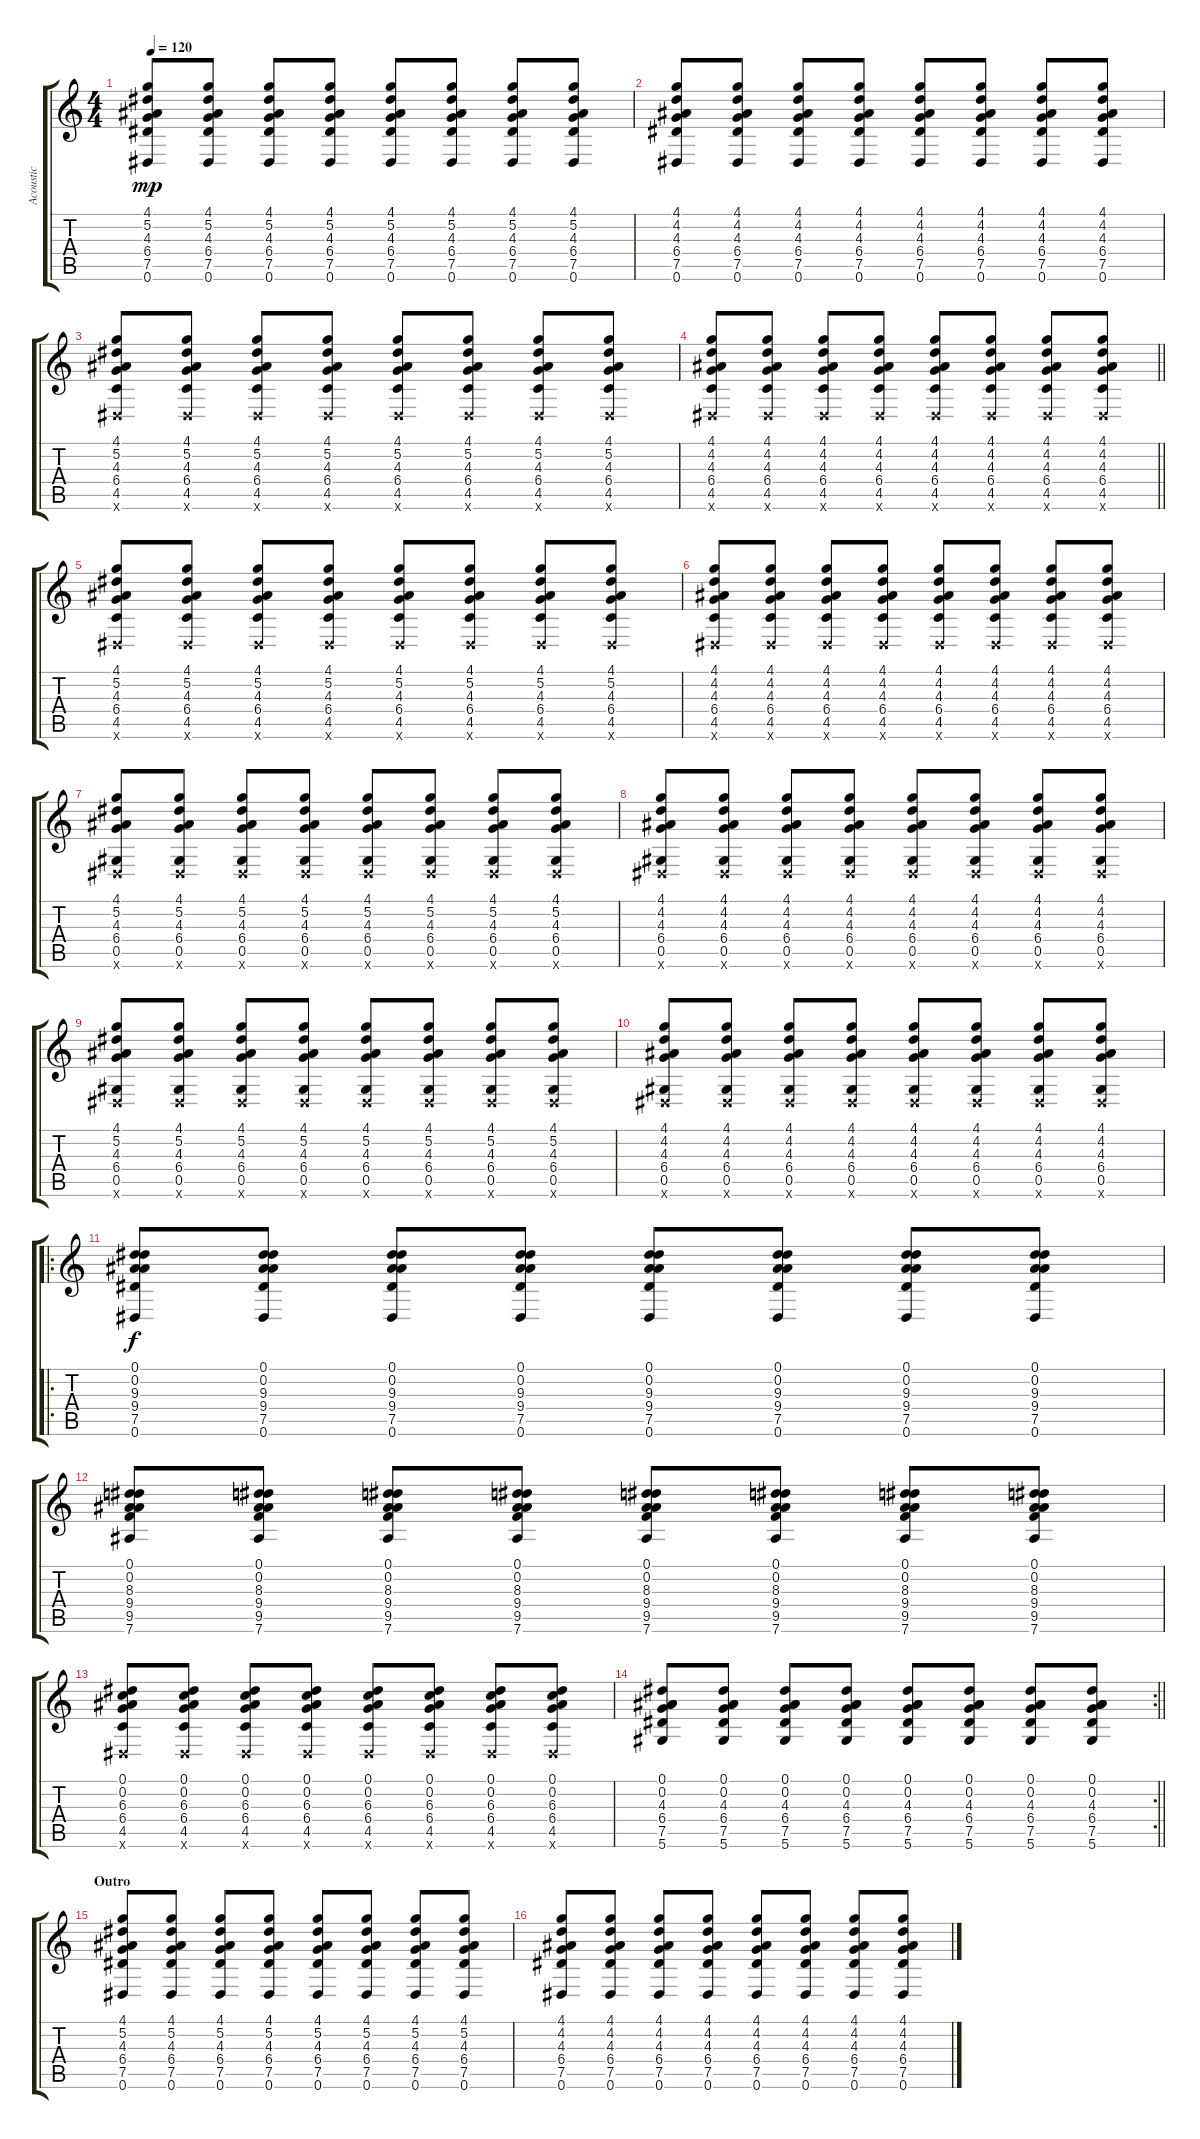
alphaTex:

\track ("Acoustic" "Acoustic") {instrument acousticguitarsteel}
\staff {score tabs}
\tuning (Eb4 Bb3 Gb3 Db3 Ab2 Eb2) {hide}
\ts (4 4)
\tempo 120
\clef g2
\ks c
(4.1 5.2 4.3 6.4 7.5 0.6).8{dy mp} (4.1 5.2 4.3 6.4 7.5 0.6).8 (4.1 5.2 4.3 6.4 7.5 0.6).8 (4.1 5.2 4.3 6.4 7.5 0.6).8 (4.1 5.2 4.3 6.4 7.5 0.6).8 (4.1 5.2 4.3 6.4 7.5 0.6).8 (4.1 5.2 4.3 6.4 7.5 0.6).8 (4.1 5.2 4.3 6.4 7.5 0.6).8 |
(4.1 4.2 4.3 6.4 7.5 0.6).8 (4.1 4.2 4.3 6.4 7.5 0.6).8 (4.1 4.2 4.3 6.4 7.5 0.6).8 (4.1 4.2 4.3 6.4 7.5 0.6).8 (4.1 4.2 4.3 6.4 7.5 0.6).8 (4.1 4.2 4.3 6.4 7.5 0.6).8 (4.1 4.2 4.3 6.4 7.5 0.6).8 (4.1 4.2 4.3 6.4 7.5 0.6).8 |
(4.1 5.2 4.3 6.4 4.5 0.6{x}).8 (4.1 5.2 4.3 6.4 4.5 0.6{x}).8 (4.1 5.2 4.3 6.4 4.5 0.6{x}).8 (4.1 5.2 4.3 6.4 4.5 0.6{x}).8 (4.1 5.2 4.3 6.4 4.5 0.6{x}).8 (4.1 5.2 4.3 6.4 4.5 0.6{x}).8 (4.1 5.2 4.3 6.4 4.5 0.6{x}).8 (4.1 5.2 4.3 6.4 4.5 0.6{x}).8 |
\barLineRight lightlight
(4.1 4.2 4.3 6.4 4.5 0.6{x}).8 (4.1 4.2 4.3 6.4 4.5 0.6{x}).8 (4.1 4.2 4.3 6.4 4.5 0.6{x}).8 (4.1 4.2 4.3 6.4 4.5 0.6{x}).8 (4.1 4.2 4.3 6.4 4.5 0.6{x}).8 (4.1 4.2 4.3 6.4 4.5 0.6{x}).8 (4.1 4.2 4.3 6.4 4.5 0.6{x}).8 (4.1 4.2 4.3 6.4 4.5 0.6{x}).8 |
(4.1 5.2 4.3 6.4 4.5 0.6{x}).8 (4.1 5.2 4.3 6.4 4.5 0.6{x}).8 (4.1 5.2 4.3 6.4 4.5 0.6{x}).8 (4.1 5.2 4.3 6.4 4.5 0.6{x}).8 (4.1 5.2 4.3 6.4 4.5 0.6{x}).8 (4.1 5.2 4.3 6.4 4.5 0.6{x}).8 (4.1 5.2 4.3 6.4 4.5 0.6{x}).8 (4.1 5.2 4.3 6.4 4.5 0.6{x}).8 |
(4.1 4.2 4.3 6.4 4.5 0.6{x}).8 (4.1 4.2 4.3 6.4 4.5 0.6{x}).8 (4.1 4.2 4.3 6.4 4.5 0.6{x}).8 (4.1 4.2 4.3 6.4 4.5 0.6{x}).8 (4.1 4.2 4.3 6.4 4.5 0.6{x}).8 (4.1 4.2 4.3 6.4 4.5 0.6{x}).8 (4.1 4.2 4.3 6.4 4.5 0.6{x}).8 (4.1 4.2 4.3 6.4 4.5 0.6{x}).8 |
(4.1 5.2 4.3 6.4 0.5 0.6{x}).8 (4.1 5.2 4.3 6.4 0.5 0.6{x}).8 (4.1 5.2 4.3 6.4 0.5 0.6{x}).8 (4.1 5.2 4.3 6.4 0.5 0.6{x}).8 (4.1 5.2 4.3 6.4 0.5 0.6{x}).8 (4.1 5.2 4.3 6.4 0.5 0.6{x}).8 (4.1 5.2 4.3 6.4 0.5 0.6{x}).8 (4.1 5.2 4.3 6.4 0.5 0.6{x}).8 |
(4.1 4.2 4.3 6.4 0.5 0.6{x}).8 (4.1 4.2 4.3 6.4 0.5 0.6{x}).8 (4.1 4.2 4.3 6.4 0.5 0.6{x}).8 (4.1 4.2 4.3 6.4 0.5 0.6{x}).8 (4.1 4.2 4.3 6.4 0.5 0.6{x}).8 (4.1 4.2 4.3 6.4 0.5 0.6{x}).8 (4.1 4.2 4.3 6.4 0.5 0.6{x}).8 (4.1 4.2 4.3 6.4 0.5 0.6{x}).8 |
(4.1 5.2 4.3 6.4 0.5 0.6{x}).8 (4.1 5.2 4.3 6.4 0.5 0.6{x}).8 (4.1 5.2 4.3 6.4 0.5 0.6{x}).8 (4.1 5.2 4.3 6.4 0.5 0.6{x}).8 (4.1 5.2 4.3 6.4 0.5 0.6{x}).8 (4.1 5.2 4.3 6.4 0.5 0.6{x}).8 (4.1 5.2 4.3 6.4 0.5 0.6{x}).8 (4.1 5.2 4.3 6.4 0.5 0.6{x}).8 |
(4.1 4.2 4.3 6.4 0.5 0.6{x}).8 (4.1 4.2 4.3 6.4 0.5 0.6{x}).8 (4.1 4.2 4.3 6.4 0.5 0.6{x}).8 (4.1 4.2 4.3 6.4 0.5 0.6{x}).8 (4.1 4.2 4.3 6.4 0.5 0.6{x}).8 (4.1 4.2 4.3 6.4 0.5 0.6{x}).8 (4.1 4.2 4.3 6.4 0.5 0.6{x}).8 (4.1 4.2 4.3 6.4 0.5 0.6{x}).8 |
\ro
(0.1 0.2 9.3 9.4 7.5 0.6).8{dy f} (0.1 0.2 9.3 9.4 7.5 0.6).8 (0.1 0.2 9.3 9.4 7.5 0.6).8 (0.1 0.2 9.3 9.4 7.5 0.6).8 (0.1 0.2 9.3 9.4 7.5 0.6).8 (0.1 0.2 9.3 9.4 7.5 0.6).8 (0.1 0.2 9.3 9.4 7.5 0.6).8 (0.1 0.2 9.3 9.4 7.5 0.6).8 |
(0.1 0.2 8.3 9.4 9.5 7.6).8 (0.1 0.2 8.3 9.4 9.5 7.6).8 (0.1 0.2 8.3 9.4 9.5 7.6).8 (0.1 0.2 8.3 9.4 9.5 7.6).8 (0.1 0.2 8.3 9.4 9.5 7.6).8 (0.1 0.2 8.3 9.4 9.5 7.6).8 (0.1 0.2 8.3 9.4 9.5 7.6).8 (0.1 0.2 8.3 9.4 9.5 7.6).8 |
(0.1 0.2 6.3 6.4 4.5 0.6{x}).8 (0.1 0.2 6.3 6.4 4.5 0.6{x}).8 (0.1 0.2 6.3 6.4 4.5 0.6{x}).8 (0.1 0.2 6.3 6.4 4.5 0.6{x}).8 (0.1 0.2 6.3 6.4 4.5 0.6{x}).8 (0.1 0.2 6.3 6.4 4.5 0.6{x}).8 (0.1 0.2 6.3 6.4 4.5 0.6{x}).8 (0.1 0.2 6.3 6.4 4.5 0.6{x}).8 |
\rc 2
\barLineRight lightlight
(0.1 0.2 4.3 6.4 7.5 5.6).8 (0.1 0.2 4.3 6.4 7.5 5.6).8 (0.1 0.2 4.3 6.4 7.5 5.6).8 (0.1 0.2 4.3 6.4 7.5 5.6).8 (0.1 0.2 4.3 6.4 7.5 5.6).8 (0.1 0.2 4.3 6.4 7.5 5.6).8 (0.1 0.2 4.3 6.4 7.5 5.6).8 (0.1 0.2 4.3 6.4 7.5 5.6).8 |
\section ("" "Outro")
(4.1 5.2 4.3 6.4 7.5 0.6).8 (4.1 5.2 4.3 6.4 7.5 0.6).8 (4.1 5.2 4.3 6.4 7.5 0.6).8 (4.1 5.2 4.3 6.4 7.5 0.6).8 (4.1 5.2 4.3 6.4 7.5 0.6).8 (4.1 5.2 4.3 6.4 7.5 0.6).8 (4.1 5.2 4.3 6.4 7.5 0.6).8 (4.1 5.2 4.3 6.4 7.5 0.6).8 |
(4.1 4.2 4.3 6.4 7.5 0.6).8 (4.1 4.2 4.3 6.4 7.5 0.6).8 (4.1 4.2 4.3 6.4 7.5 0.6).8 (4.1 4.2 4.3 6.4 7.5 0.6).8 (4.1 4.2 4.3 6.4 7.5 0.6).8 (4.1 4.2 4.3 6.4 7.5 0.6).8 (4.1 4.2 4.3 6.4 7.5 0.6).8 (4.1 4.2 4.3 6.4 7.5 0.6).8
